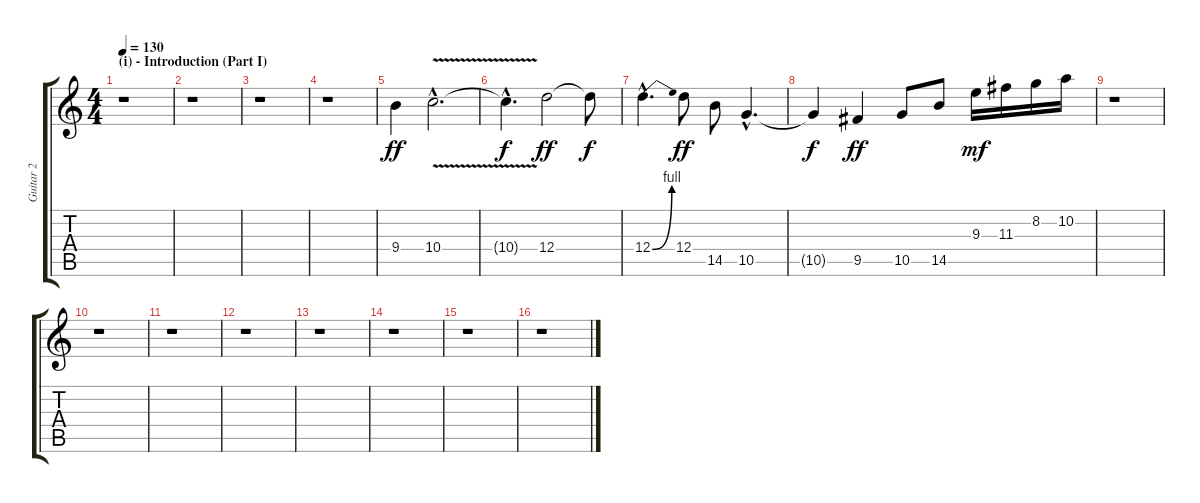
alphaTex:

\track ("Guitar 2" "Guitar 2") {instrument distortionguitar}
\staff {score tabs}
\tuning (E4 B3 G3 D3 A2 E2) {hide}
\ts (4 4)
\section ("" "(i) - Introduction (Part I)")
\tempo 130
\clef g2
\ks c
r.1{dy ff instrument distortionguitar} |
r.1 |
r.1 |
r.1 |
9.4.4 10.4{v hac}.2{d} |
10.4{hac t}.4{d dy f} 12.4.2{dy ff} 12.4{t}.8{dy f} |
12.4{be (bend 0 0 60 4) hac}.4{d} 12.4.8{dy ff} 14.5.8 10.5{hac}.4{d} |
10.5{t}.4{dy f} 9.5.4{dy ff} 10.5.8 14.5.8 9.3.16{dy mf} 11.3.16 8.2.16 10.2.16 |
r.1 |
r.1 |
r.1 |
r.1 |
r.1 |
r.1 |
r.1 |
r.1
